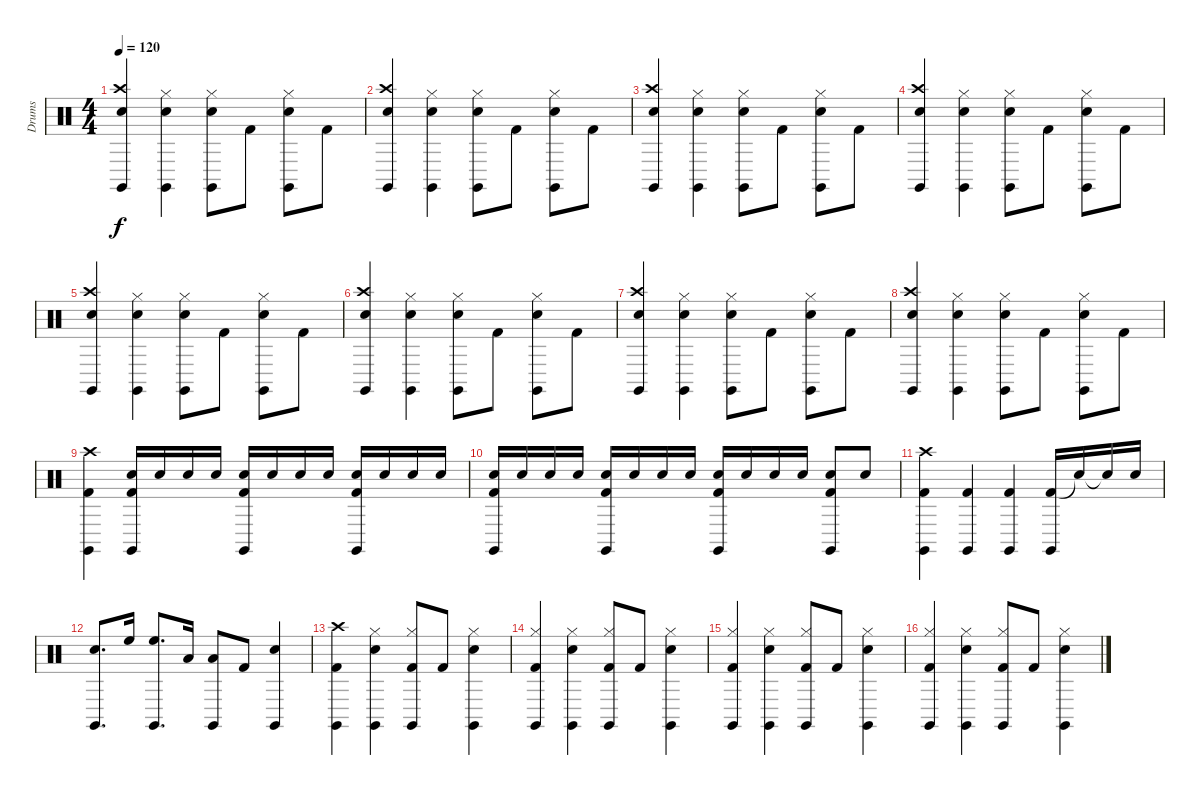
\track ("Drums" "Drums") {instrument percussion}
\staff {score}
\articulation defaults
\ts (4 4)
\tempo 120
\clef neutral
\ks c
("Crash high (hit)" "Snare (hit) 2" "Claves (hit)").4{dy f} ("Hi-Hat (closed)" "Snare (hit) 2" "Claves (hit)").4 ("Hi-Hat (closed)" "Snare (hit) 2" "Claves (hit)").8 "Kick (hit) 2".8 ("Hi-Hat (closed)" "Snare (hit) 2" "Claves (hit)").8 "Kick (hit) 2".8 |
("Crash high (hit)" "Snare (hit) 2" "Claves (hit)").4 ("Hi-Hat (closed)" "Snare (hit) 2" "Claves (hit)").4 ("Hi-Hat (closed)" "Snare (hit) 2" "Claves (hit)").8 "Kick (hit) 2".8 ("Hi-Hat (closed)" "Snare (hit) 2" "Claves (hit)").8 "Kick (hit) 2".8 |
("Crash high (hit)" "Snare (hit) 2" "Claves (hit)").4 ("Hi-Hat (closed)" "Snare (hit) 2" "Claves (hit)").4 ("Hi-Hat (closed)" "Snare (hit) 2" "Claves (hit)").8 "Kick (hit) 2".8 ("Hi-Hat (closed)" "Snare (hit) 2" "Claves (hit)").8 "Kick (hit) 2".8 |
("Crash high (hit)" "Snare (hit) 2" "Claves (hit)").4 ("Hi-Hat (closed)" "Snare (hit) 2" "Claves (hit)").4 ("Hi-Hat (closed)" "Snare (hit) 2" "Claves (hit)").8 "Kick (hit) 2".8 ("Hi-Hat (closed)" "Snare (hit) 2" "Claves (hit)").8 "Kick (hit) 2".8 |
("Crash high (hit)" "Snare (hit) 2" "Claves (hit)").4 ("Hi-Hat (closed)" "Snare (hit) 2" "Claves (hit)").4 ("Hi-Hat (closed)" "Snare (hit) 2" "Claves (hit)").8 "Kick (hit) 2".8 ("Hi-Hat (closed)" "Snare (hit) 2" "Claves (hit)").8 "Kick (hit) 2".8 |
("Crash high (hit)" "Snare (hit) 2" "Claves (hit)").4 ("Hi-Hat (closed)" "Snare (hit) 2" "Claves (hit)").4 ("Hi-Hat (closed)" "Snare (hit) 2" "Claves (hit)").8 "Kick (hit) 2".8 ("Hi-Hat (closed)" "Snare (hit) 2" "Claves (hit)").8 "Kick (hit) 2".8 |
("Crash high (hit)" "Snare (hit) 2" "Claves (hit)").4 ("Hi-Hat (closed)" "Snare (hit) 2" "Claves (hit)").4 ("Hi-Hat (closed)" "Snare (hit) 2" "Claves (hit)").8 "Kick (hit) 2".8 ("Hi-Hat (closed)" "Snare (hit) 2" "Claves (hit)").8 "Kick (hit) 2".8 |
("Crash high (hit)" "Snare (hit) 2" "Claves (hit)").4 ("Hi-Hat (closed)" "Snare (hit) 2" "Claves (hit)").4 ("Hi-Hat (closed)" "Snare (hit) 2" "Claves (hit)").8 "Kick (hit) 2".8 ("Hi-Hat (closed)" "Snare (hit) 2" "Claves (hit)").8 "Kick (hit) 2".8 |
("Crash high (hit)" "Kick (hit) 2" "Claves (hit)").4 ("Snare (hit) 2" "Kick (hit) 2" "Claves (hit)").16 "Snare (hit) 2".16 "Snare (hit) 2".16 "Snare (hit) 2".16 ("Snare (hit) 2" "Kick (hit) 2" "Claves (hit)").16 "Snare (hit) 2".16 "Snare (hit) 2".16 "Snare (hit) 2".16 ("Snare (hit) 2" "Kick (hit) 2" "Claves (hit)").16 "Snare (hit) 2".16 "Snare (hit) 2".16 "Snare (hit) 2".16 |
("Snare (hit) 2" "Kick (hit) 2" "Claves (hit)").16 "Snare (hit) 2".16 "Snare (hit) 2".16 "Snare (hit) 2".16 ("Snare (hit) 2" "Kick (hit) 2" "Claves (hit)").16 "Snare (hit) 2".16 "Snare (hit) 2".16 "Snare (hit) 2".16 ("Snare (hit) 2" "Kick (hit) 2" "Claves (hit)").16 "Snare (hit) 2".16 "Snare (hit) 2".16 "Snare (hit) 2".16 ("Snare (hit) 2" "Kick (hit) 2" "Claves (hit)").8 "Snare (hit) 2".8 |
("Crash high (hit)" "Kick (hit) 2" "Claves (hit)").4 ("Kick (hit) 2" "Claves (hit)").4 ("Kick (hit) 2" "Claves (hit)").4 ("Kick (hit) 2" "Claves (hit)").16 "Snare (hit)"{t}.16 "Snare (hit)"{t}.16 "Snare (hit) 2".16 |
("Snare (hit) 2" "Claves (hit)").8{d} "High Floor Tom (hit)".16 ("High Floor Tom (hit)" "Claves (hit)").8{d} "Low Tom (hit)".16 ("Low Tom (hit)" "Claves (hit)").8 "Kick (hit) 2".8 ("Snare (hit) 2" "Claves (hit)").4 |
("Crash high (hit)" "Kick (hit) 2" "Claves (hit)").4 ("Hi-Hat (closed)" "Snare (hit) 2" "Claves (hit)").4 ("Hi-Hat (closed)" "Kick (hit) 2" "Claves (hit)").8 "Kick (hit) 2".8 ("Hi-Hat (closed)" "Snare (hit) 2" "Claves (hit)").4 |
("Hi-Hat (closed)" "Kick (hit) 2" "Claves (hit)").4 ("Hi-Hat (closed)" "Snare (hit) 2" "Claves (hit)").4 ("Hi-Hat (closed)" "Kick (hit) 2" "Claves (hit)").8 "Kick (hit) 2".8 ("Hi-Hat (closed)" "Snare (hit) 2" "Claves (hit)").4 |
("Hi-Hat (closed)" "Kick (hit) 2" "Claves (hit)").4 ("Hi-Hat (closed)" "Snare (hit) 2" "Claves (hit)").4 ("Hi-Hat (closed)" "Kick (hit) 2" "Claves (hit)").8 "Kick (hit) 2".8 ("Hi-Hat (closed)" "Snare (hit) 2" "Claves (hit)").4 |
("Hi-Hat (closed)" "Kick (hit) 2" "Claves (hit)").4 ("Hi-Hat (closed)" "Snare (hit) 2" "Claves (hit)").4 ("Hi-Hat (closed)" "Kick (hit) 2" "Claves (hit)").8 "Kick (hit) 2".8 ("Hi-Hat (closed)" "Snare (hit) 2" "Claves (hit)").4
